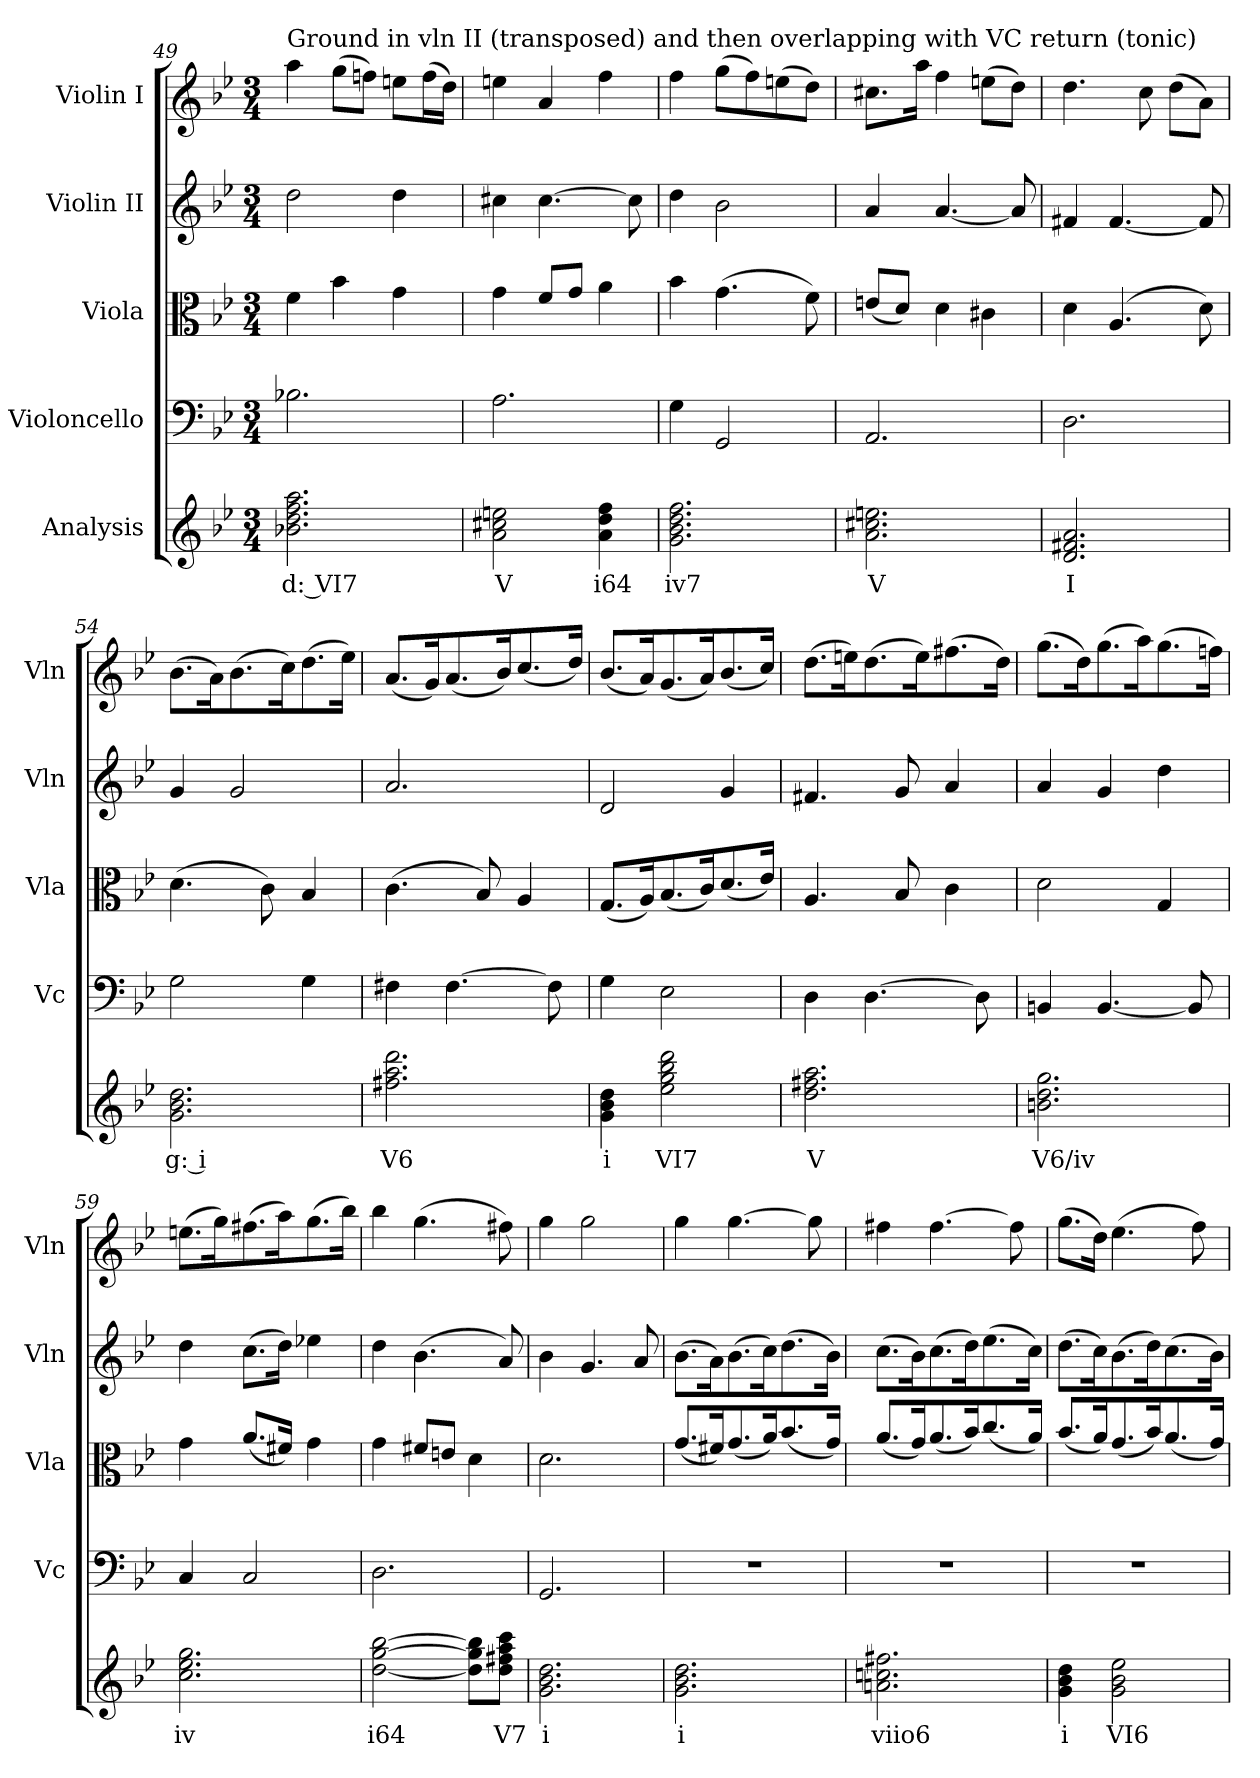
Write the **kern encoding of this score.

**kern	**text	**kern	**kern	**kern	**kern
*part5	*part5	*part4	*part3	*part2	*part1
*staff5	*staff5	*staff4	*staff3	*staff2	*staff1
*I"Analysis	*	*I"Violoncello	*I"Viola	*I"Violin II	*I"Violin I
*	*	*I'Vc	*I'Vla	*I'Vln	*I'Vln
!!LO:PB:g=z
*	*	*clefF4	*clefC3	*clefG2	*clefG2
*k[b-e-]	*	*k[b-e-]	*k[b-e-]	*k[b-e-]	*k[b-e-]
*M3/4	*	*M3/4	*M3/4	*M3/4	*M3/4
=49	=49	=49	=49	=49	=49
!	!	!	!	!	!LO:TX:a:t=Ground in vln II (transposed) and then overlapping with VC return (tonic)
2.b-X 2.dd 2.ff 2.aa	d: VI7	2.B-X\	4f\	2dd\	4aa\
.	.	.	4b-\	.	(>8gg\L
.	.	.	.	.	8ffn\J)
.	.	.	4g\	4dd\	8een\L
.	.	.	.	.	(>16ff\L
.	.	.	.	.	16dd\JJ)
=50	=50	=50	=50	=50	=50
2a 2cc#X 2een	V	2.A\	4g\	4cc#X\	4een\
.	.	.	8f/L	[4.cc#\	4a/
.	.	.	8g/J	.	.
4a 4dd 4ff	i64	.	4a\	.	4ff\
.	.	.	.	8cc#\]	.
=51	=51	=51	=51	=51	=51
2.g 2.b- 2.dd 2.ff	iv7	4G\	4b-\	4dd\	4ff\
.	.	2GG/	(>4.g\	2b-\	(>8gg\L
.	.	.	.	.	8ff\)
.	.	.	.	.	(>8een\
.	.	.	8f\)	.	8dd\J)
=52	=52	=52	=52	=52	=52
2.a 2.cc#X 2.een	V	2.AA/	(<8en/L	4a/	8.cc#X\L
.	.	.	8d/J)	.	.
.	.	.	.	.	16aa\Jk
.	.	.	4d\	[4.a/	4ff\
.	.	.	4c#X\	.	(>8een\L
.	.	.	.	8a/]	8dd\J)
=53	=53	=53	=53	=53	=53
2.d 2.f#X 2.a	I	2.D\	4d\	4f#X/	4.dd\
.	.	.	(>4.A/	[4.f#/	.
.	.	.	.	.	8cc\
.	.	.	.	.	(>8dd\L
.	.	.	8d\)	8f#/]	8a\J)
!!LO:LB:g=z
=54	=54	=54	=54	=54	=54
2.g 2.b- 2.dd	g: i	2G\	(>4.d\	4g/	(>8.b-\L
.	.	.	.	.	16a\K)
.	.	.	.	2g/	(>8.b-\
.	.	.	8c\)	.	.
.	.	.	.	.	16cc\K)
.	.	4G\	4B-/	.	(>8.dd\
.	.	.	.	.	16ee-\Jk)
=55	=55	=55	=55	=55	=55
2.ff#X 2.aa 2.ddd	V6	4F#X\	(>4.c\	2.a/	(<8.a/L
.	.	.	.	.	16g/K)
.	.	[4.F#\	.	.	(<8.a/
.	.	.	8B-/)	.	.
.	.	.	.	.	16b-/K)
.	.	.	4A/	.	(<8.cc/
.	.	8F#\]	.	.	.
.	.	.	.	.	16dd/Jk)
=56	=56	=56	=56	=56	=56
4g 4b- 4dd	i	4G\	(<8.G/L	2d/	(<8.b-/L
.	.	.	16A/K)	.	16a/K)
2ee- 2gg 2bb- 2ddd	VI7	2E-\	(<8.B-/	.	(<8.g/
.	.	.	16c/K)	.	16a/K)
.	.	.	(<8.d/	4g/	(<8.b-/
.	.	.	16e-/Jk)	.	16cc/Jk)
=57	=57	=57	=57	=57	=57
2.dd 2.ff#X 2.aa	V	4D\	4.A/	4.f#X/	(>8.dd\L
.	.	.	.	.	16een\K)
.	.	[4.D\	.	.	(>8.dd\
.	.	.	8B-/	8g/	.
.	.	.	.	.	16ee\K)
.	.	.	4c\	4a/	(>8.ff#X\
.	.	8D\]	.	.	.
.	.	.	.	.	16dd\Jk)
!!LO:LB:g=z
=58	=58	=58	=58	=58	=58
2.bn 2.dd 2.gg	V6/iv	4BBn/	2d\	4a/	(>8.gg\L
.	.	.	.	.	16dd\K)
.	.	[4.BB/	.	4g/	(>8.gg\
.	.	.	.	.	16aa\K)
.	.	.	4G/	4dd\	(>8.gg\
.	.	8BB/]	.	.	.
.	.	.	.	.	16ffn\Jk)
=59	=59	=59	=59	=59	=59
2.cc 2.ee- 2.gg	iv	4C/	4g\	4dd\	(>8.een\L
.	.	.	.	.	16gg\K)
.	.	2C/	(<8.a/L	(>8.cc\L	(>8.ff#X\
.	.	.	16f#X/Jk)	16dd\Jk)	16aa\K)
.	.	.	4g\	4ee-X\	(>8.gg\
.	.	.	.	.	16bb-\Jk)
=60	=60	=60	=60	=60	=60
[2dd [2gg [2bb-	i64	2.D\	4g\	4dd\	4bb-\
.	.	.	8f#X/L	(>4.b-\	(>4.gg\
.	.	.	8en/J	.	.
8dd] 8gg] 8bb-]L	.	.	4d\	.	.
8dd 8ff#X 8aa 8cccJ	V7	.	.	8a/)	8ff#X\)
=61	=61	=61	=61	=61	=61
2.g 2.b- 2.dd	i	2.GG/	2.d\	4b-\	4gg\
.	.	.	.	4.g/	2gg\
.	.	.	.	8a/	.
!!LO:PB:g=z
=62	=62	=62	=62	=62	=62
2.g 2.b- 2.dd	i	2.r	(<8.g/L	(>8.b-\L	4gg\
.	.	.	16f#X/K)	16a\K)	.
.	.	.	(<8.g/	(>8.b-\	[4.gg\
.	.	.	16a/K)	16cc\K)	.
.	.	.	(<8.b-/	(>8.dd\	.
.	.	.	.	.	8gg\]
.	.	.	16g/Jk)	16b-\Jk)	.
=63	=63	=63	=63	=63	=63
2.an 2.ccn 2.ff#X	viio6	2.r	(<8.a/L	(>8.cc\L	4ff#X\
.	.	.	16g/K)	16b-\K)	.
.	.	.	(<8.a/	(>8.cc\	[4.ff#\
.	.	.	16b-/K)	16dd\K)	.
.	.	.	(<8.cc/	(>8.ee-\	.
.	.	.	.	.	8ff#\]
.	.	.	16a/Jk)	16cc\Jk)	.
=64	=64	=64	=64	=64	=64
4g 4b- 4dd	i	2.r	(<8.b-/L	(>8.dd\L	(>8.gg\L
.	.	.	16a/K)	16cc\K)	16dd\Jk)
2g 2b- 2ee-	VI6	.	(<8.g/	(>8.b-\	(>4.ee-\
.	.	.	16b-/K)	16dd\K)	.
.	.	.	(<8.a/	(>8.cc\	.
.	.	.	.	.	8ff\)
.	.	.	16g/Jk)	16b-\Jk)	.
=	=	=	=	=	=
*-	*-	*-	*-	*-	*-
